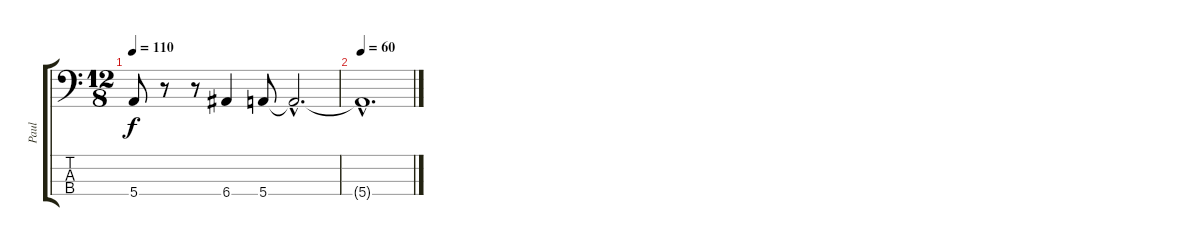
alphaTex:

\track ("Paul" "Paul") {instrument electricbasspick}
\staff {score tabs}
\tuning (G2 D2 A1 E1) {hide}
\ts (12 8)
\tempo 110
\clef f4
\ks c
5.4.8{dy f} r.8 r.8 6.4.4 5.4.8 5.4{hac t}.2{d} |
\tempo 70
\tempo 60
5.4{hac t}.1{d}
